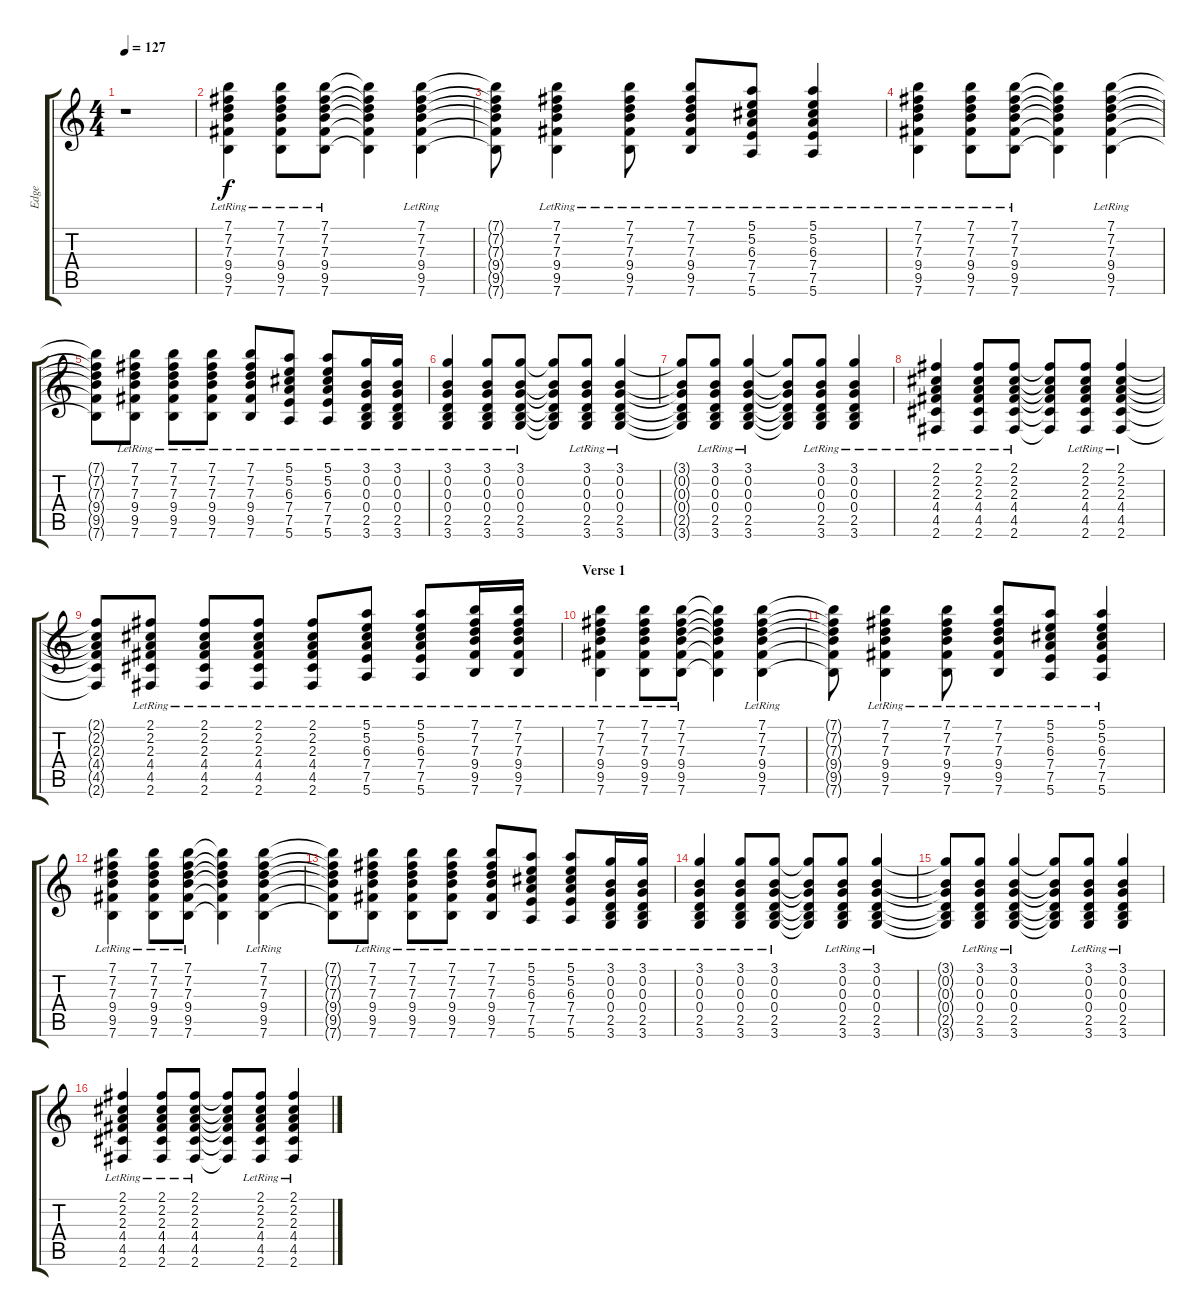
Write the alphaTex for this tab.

\track ("Edge" "Edge") {instrument acousticguitarsteel}
\staff {score tabs}
\tuning (E4 B3 G3 D3 A2 E2) {hide}
\ts (4 4)
\tempo 127
\clef g2
\ks c
r.1{dy f instrument acousticguitarsteel} |
(7.1{lr} 7.2{lr} 7.3{lr} 9.4{lr} 9.5{lr} 7.6{lr}).4 (7.1{lr} 7.2{lr} 7.3{lr} 9.4{lr} 9.5{lr} 7.6{lr}).8 (7.1{lr} 7.2{lr} 7.3{lr} 9.4{lr} 9.5{lr} 7.6{lr}).8 (7.1{t} 7.2{t} 7.3{t} 9.4{t} 9.5{t} 7.6{t}).4 (7.1{lr} 7.2{lr} 7.3{lr} 9.4{lr} 9.5{lr} 7.6{lr}).4 |
(7.1{t} 7.2{t} 7.3{t} 9.4{t} 9.5{t} 7.6{t}).8 (7.1{lr} 7.2{lr} 7.3{lr} 9.4{lr} 9.5{lr} 7.6{lr}).4 (7.1{lr} 7.2{lr} 7.3{lr} 9.4{lr} 9.5{lr} 7.6{lr}).8 (7.1{lr} 7.2{lr} 7.3{lr} 9.4{lr} 9.5{lr} 7.6{lr}).8 (5.1{lr} 5.2{lr} 6.3{lr} 7.4{lr} 7.5{lr} 5.6{lr}).8 (5.1{lr} 5.2{lr} 6.3{lr} 7.4{lr} 7.5{lr} 5.6{lr}).4 |
(7.1{lr} 7.2{lr} 7.3{lr} 9.4{lr} 9.5{lr} 7.6{lr}).4 (7.1{lr} 7.2{lr} 7.3{lr} 9.4{lr} 9.5{lr} 7.6{lr}).8 (7.1{lr} 7.2{lr} 7.3{lr} 9.4{lr} 9.5{lr} 7.6{lr}).8 (7.1{t} 7.2{t} 7.3{t} 9.4{t} 9.5{t} 7.6{t}).4 (7.1{lr} 7.2{lr} 7.3{lr} 9.4{lr} 9.5{lr} 7.6{lr}).4 |
(7.1{t} 7.2{t} 7.3{t} 9.4{t} 9.5{t} 7.6{t}).8 (7.1{lr} 7.2{lr} 7.3{lr} 9.4{lr} 9.5{lr} 7.6{lr}).8 (7.1{lr} 7.2{lr} 7.3{lr} 9.4{lr} 9.5{lr} 7.6{lr}).8 (7.1{lr} 7.2{lr} 7.3{lr} 9.4{lr} 9.5{lr} 7.6{lr}).8 (7.1{lr} 7.2{lr} 7.3{lr} 9.4{lr} 9.5{lr} 7.6{lr}).8 (5.1{lr} 5.2{lr} 6.3{lr} 7.4{lr} 7.5{lr} 5.6{lr}).8 (5.1{lr} 5.2{lr} 6.3{lr} 7.4{lr} 7.5{lr} 5.6{lr}).8 (3.1{lr} 0.2{lr} 0.3{lr} 0.4{lr} 2.5{lr} 3.6{lr}).16 (3.1{lr} 0.2{lr} 0.3{lr} 0.4{lr} 2.5{lr} 3.6{lr}).16 |
(3.1{lr} 0.2{lr} 0.3{lr} 0.4{lr} 2.5{lr} 3.6{lr}).4 (3.1{lr} 0.2{lr} 0.3{lr} 0.4{lr} 2.5{lr} 3.6{lr}).8 (3.1{lr} 0.2{lr} 0.3{lr} 0.4{lr} 2.5{lr} 3.6{lr}).8 (3.1{t} 0.2{t} 0.3{t} 0.4{t} 2.5{t} 3.6{t}).8 (3.1{lr} 0.2{lr} 0.3{lr} 0.4{lr} 2.5{lr} 3.6{lr}).8 (3.1{lr} 0.2{lr} 0.3{lr} 0.4{lr} 2.5{lr} 3.6{lr}).4 |
(3.1{t} 0.2{t} 0.3{t} 0.4{t} 2.5{t} 3.6{t}).8 (3.1{lr} 0.2{lr} 0.3{lr} 0.4{lr} 2.5{lr} 3.6{lr}).8 (3.1{lr} 0.2{lr} 0.3{lr} 0.4{lr} 2.5{lr} 3.6{lr}).4 (3.1{t} 0.2{t} 0.3{t} 0.4{t} 2.5{t} 3.6{t}).8 (3.1{lr} 0.2{lr} 0.3{lr} 0.4{lr} 2.5{lr} 3.6{lr}).8 (3.1{lr} 0.2{lr} 0.3{lr} 0.4{lr} 2.5{lr} 3.6{lr}).4 |
(2.1{lr} 2.2{lr} 2.3{lr} 4.4{lr} 4.5{lr} 2.6{lr}).4 (2.1{lr} 2.2{lr} 2.3{lr} 4.4{lr} 4.5{lr} 2.6{lr}).8 (2.1{lr} 2.2{lr} 2.3{lr} 4.4{lr} 4.5{lr} 2.6{lr}).8 (2.1{t} 2.2{t} 2.3{t} 4.4{t} 4.5{t} 2.6{t}).8 (2.1{lr} 2.2{lr} 2.3{lr} 4.4{lr} 4.5{lr} 2.6{lr}).8 (2.1{lr} 2.2{lr} 2.3{lr} 4.4{lr} 4.5{lr} 2.6{lr}).4 |
(2.1{t} 2.2{t} 2.3{t} 4.4{t} 4.5{t} 2.6{t}).8 (2.1{lr} 2.2{lr} 2.3{lr} 4.4{lr} 4.5{lr} 2.6{lr}).8 (2.1{lr} 2.2{lr} 2.3{lr} 4.4{lr} 4.5{lr} 2.6{lr}).8 (2.1{lr} 2.2{lr} 2.3{lr} 4.4{lr} 4.5{lr} 2.6{lr}).8 (2.1{lr} 2.2{lr} 2.3{lr} 4.4{lr} 4.5{lr} 2.6{lr}).8 (5.1{lr} 5.2{lr} 6.3{lr} 7.4{lr} 7.5{lr} 5.6{lr}).8 (5.1{lr} 5.2{lr} 6.3{lr} 7.4{lr} 7.5{lr} 5.6{lr}).8 (7.1{lr} 7.2{lr} 7.3{lr} 9.4{lr} 9.5{lr} 7.6{lr}).16 (7.1{lr} 7.2{lr} 7.3{lr} 9.4{lr} 9.5{lr} 7.6{lr}).16 |
\section ("" "Verse 1")
(7.1{lr} 7.2{lr} 7.3{lr} 9.4{lr} 9.5{lr} 7.6{lr}).4 (7.1{lr} 7.2{lr} 7.3{lr} 9.4{lr} 9.5{lr} 7.6{lr}).8 (7.1{lr} 7.2{lr} 7.3{lr} 9.4{lr} 9.5{lr} 7.6{lr}).8 (7.1{t} 7.2{t} 7.3{t} 9.4{t} 9.5{t} 7.6{t}).4 (7.1{lr} 7.2{lr} 7.3{lr} 9.4{lr} 9.5{lr} 7.6{lr}).4 |
(7.1{t} 7.2{t} 7.3{t} 9.4{t} 9.5{t} 7.6{t}).8 (7.1{lr} 7.2{lr} 7.3{lr} 9.4{lr} 9.5{lr} 7.6{lr}).4 (7.1{lr} 7.2{lr} 7.3{lr} 9.4{lr} 9.5{lr} 7.6{lr}).8 (7.1{lr} 7.2{lr} 7.3{lr} 9.4{lr} 9.5{lr} 7.6{lr}).8 (5.1{lr} 5.2{lr} 6.3{lr} 7.4{lr} 7.5{lr} 5.6{lr}).8 (5.1{lr} 5.2{lr} 6.3{lr} 7.4{lr} 7.5{lr} 5.6{lr}).4 |
(7.1{lr} 7.2{lr} 7.3{lr} 9.4{lr} 9.5{lr} 7.6{lr}).4 (7.1{lr} 7.2{lr} 7.3{lr} 9.4{lr} 9.5{lr} 7.6{lr}).8 (7.1{lr} 7.2{lr} 7.3{lr} 9.4{lr} 9.5{lr} 7.6{lr}).8 (7.1{t} 7.2{t} 7.3{t} 9.4{t} 9.5{t} 7.6{t}).4 (7.1{lr} 7.2{lr} 7.3{lr} 9.4{lr} 9.5{lr} 7.6{lr}).4 |
(7.1{t} 7.2{t} 7.3{t} 9.4{t} 9.5{t} 7.6{t}).8 (7.1{lr} 7.2{lr} 7.3{lr} 9.4{lr} 9.5{lr} 7.6{lr}).8 (7.1{lr} 7.2{lr} 7.3{lr} 9.4{lr} 9.5{lr} 7.6{lr}).8 (7.1{lr} 7.2{lr} 7.3{lr} 9.4{lr} 9.5{lr} 7.6{lr}).8 (7.1{lr} 7.2{lr} 7.3{lr} 9.4{lr} 9.5{lr} 7.6{lr}).8 (5.1{lr} 5.2{lr} 6.3{lr} 7.4{lr} 7.5{lr} 5.6{lr}).8 (5.1{lr} 5.2{lr} 6.3{lr} 7.4{lr} 7.5{lr} 5.6{lr}).8 (3.1{lr} 0.2{lr} 0.3{lr} 0.4{lr} 2.5{lr} 3.6{lr}).16 (3.1{lr} 0.2{lr} 0.3{lr} 0.4{lr} 2.5{lr} 3.6{lr}).16 |
(3.1{lr} 0.2{lr} 0.3{lr} 0.4{lr} 2.5{lr} 3.6{lr}).4 (3.1{lr} 0.2{lr} 0.3{lr} 0.4{lr} 2.5{lr} 3.6{lr}).8 (3.1{lr} 0.2{lr} 0.3{lr} 0.4{lr} 2.5{lr} 3.6{lr}).8 (3.1{t} 0.2{t} 0.3{t} 0.4{t} 2.5{t} 3.6{t}).8 (3.1{lr} 0.2{lr} 0.3{lr} 0.4{lr} 2.5{lr} 3.6{lr}).8 (3.1{lr} 0.2{lr} 0.3{lr} 0.4{lr} 2.5{lr} 3.6{lr}).4 |
(3.1{t} 0.2{t} 0.3{t} 0.4{t} 2.5{t} 3.6{t}).8 (3.1{lr} 0.2{lr} 0.3{lr} 0.4{lr} 2.5{lr} 3.6{lr}).8 (3.1{lr} 0.2{lr} 0.3{lr} 0.4{lr} 2.5{lr} 3.6{lr}).4 (3.1{t} 0.2{t} 0.3{t} 0.4{t} 2.5{t} 3.6{t}).8 (3.1{lr} 0.2{lr} 0.3{lr} 0.4{lr} 2.5{lr} 3.6{lr}).8 (3.1{lr} 0.2{lr} 0.3{lr} 0.4{lr} 2.5{lr} 3.6{lr}).4 |
(2.1{lr} 2.2{lr} 2.3{lr} 4.4{lr} 4.5{lr} 2.6{lr}).4 (2.1{lr} 2.2{lr} 2.3{lr} 4.4{lr} 4.5{lr} 2.6{lr}).8 (2.1{lr} 2.2{lr} 2.3{lr} 4.4{lr} 4.5{lr} 2.6{lr}).8 (2.1{t} 2.2{t} 2.3{t} 4.4{t} 4.5{t} 2.6{t}).8 (2.1{lr} 2.2{lr} 2.3{lr} 4.4{lr} 4.5{lr} 2.6{lr}).8 (2.1{lr} 2.2{lr} 2.3{lr} 4.4{lr} 4.5{lr} 2.6{lr}).4
